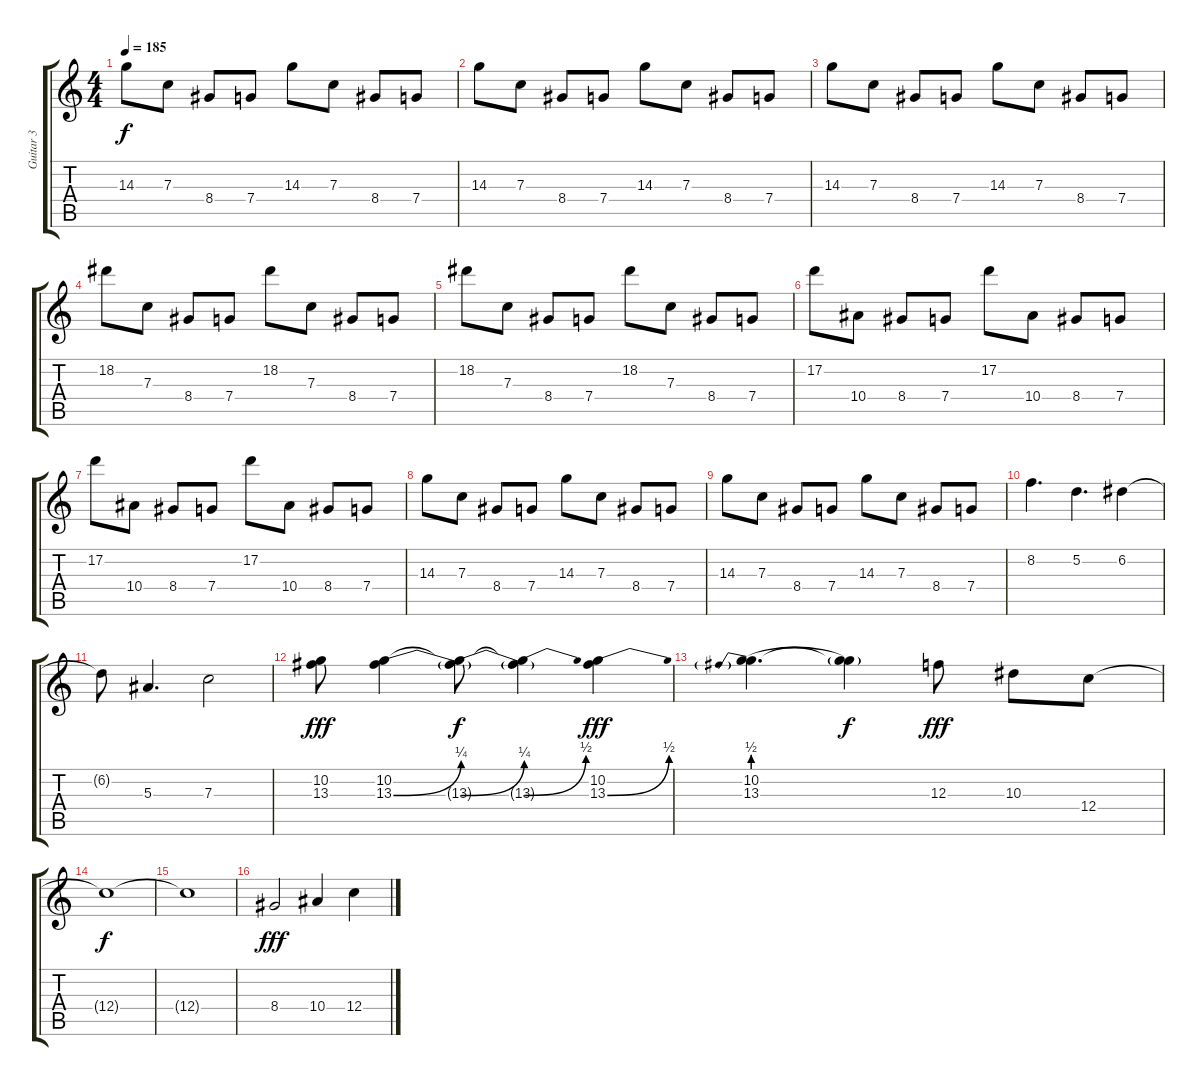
\track ("Guitar 3" "Guitar 3") {instrument distortionguitar}
\staff {score tabs}
\tuning (D4 A3 F3 C3 G2 C2) {hide}
\ts (4 4)
\tempo 185
\clef g2
\ks c
14.3.8{dy f} 7.3.8 8.4.8 7.4.8 14.3.8 7.3.8 8.4.8 7.4.8 |
14.3.8 7.3.8 8.4.8 7.4.8 14.3.8 7.3.8 8.4.8 7.4.8 |
14.3.8 7.3.8 8.4.8 7.4.8 14.3.8 7.3.8 8.4.8 7.4.8 |
18.2.8 7.3.8 8.4.8 7.4.8 18.2.8 7.3.8 8.4.8 7.4.8 |
18.2.8 7.3.8 8.4.8 7.4.8 18.2.8 7.3.8 8.4.8 7.4.8 |
17.2.8 10.4.8 8.4.8 7.4.8 17.2.8 10.4.8 8.4.8 7.4.8 |
17.2.8 10.4.8 8.4.8 7.4.8 17.2.8 10.4.8 8.4.8 7.4.8 |
14.3.8 7.3.8 8.4.8 7.4.8 14.3.8 7.3.8 8.4.8 7.4.8 |
14.3.8 7.3.8 8.4.8 7.4.8 14.3.8 7.3.8 8.4.8 7.4.8 |
8.2.4{d} 5.2.4{d} 6.2.4 |
6.2{t}.8 5.3.4{d} 7.3.2 |
(10.2 13.3).8{dy fff volume 11} (10.2 13.3{be (bend 0 0 60 1)}).4 (10.2{t} 13.3{be (bend 0 0 60 1) t}).8{dy f} (10.2{t} 13.3{be (bend 0 0 60 2) t}).4 (10.2 13.3{be (bend 0 0 60 2)}).4{dy fff} |
(10.2 13.3{be (prebend 0 2 60 2)}).4{d} (10.2{t} 13.3{t}).4{dy f} 12.3.8{dy fff} 10.3.8 12.4.8 |
12.4{t}.1{dy f} |
12.4{t}.1 |
8.4.2{dy fff} 10.4.4 12.4.4
